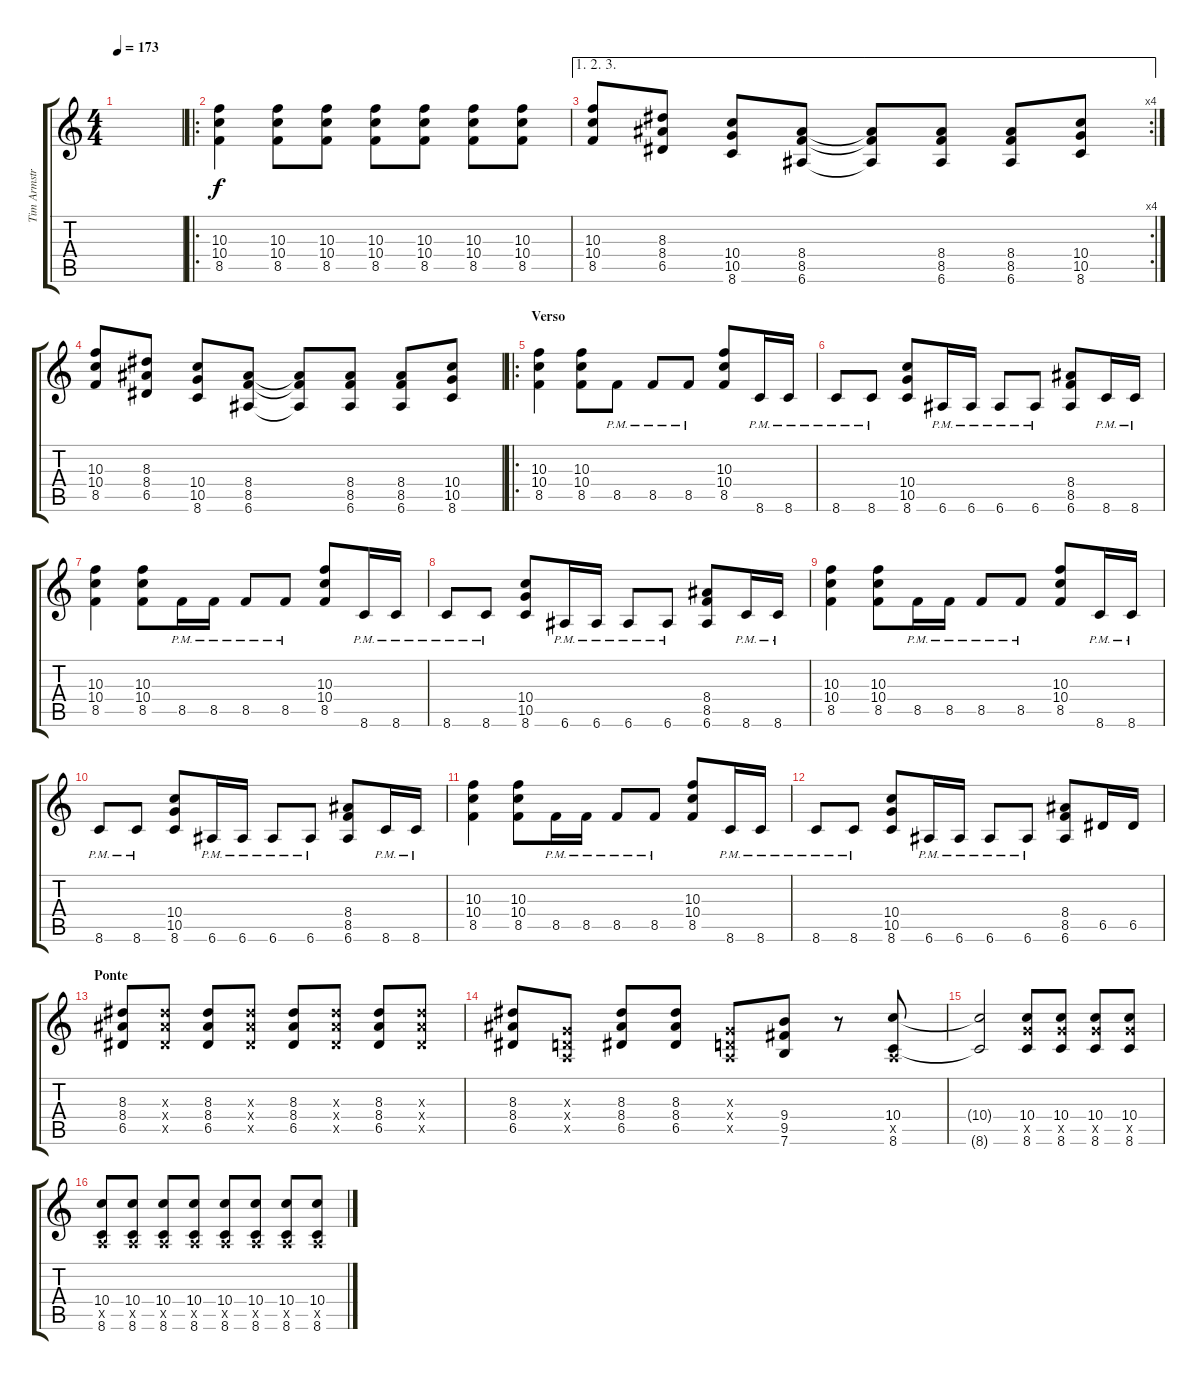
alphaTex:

\track ("Tim Armstrong" "Tim Armstr") {instrument distortionguitar}
\staff {score tabs}
\tuning (E4 B3 G3 D3 A2 E2) {hide}
\ts (4 4)
\tempo 173
\clef g2
\ks c
|
\ro
(10.3 10.4 8.5).4 (10.3 10.4 8.5).8 (10.3 10.4 8.5).8 (10.3 10.4 8.5).8 (10.3 10.4 8.5).8 (10.3 10.4 8.5).8 (10.3 10.4 8.5).8 |
\ae (1 2 3)
\rc 4
(10.3 10.4 8.5).8 (8.3 8.4 6.5).8 (10.4 10.5 8.6).8 (8.4 8.5 6.6).8 (8.4{t} 8.5{t} 6.6{t}).8 (8.4 8.5 6.6).8 (8.4 8.5 6.6).8 (10.4 10.5 8.6).8 |
(10.3 10.4 8.5).8 (8.3 8.4 6.5).8 (10.4 10.5 8.6).8 (8.4 8.5 6.6).8 (8.4{t} 8.5{t} 6.6{t}).8 (8.4 8.5 6.6).8 (8.4 8.5 6.6).8 (10.4 10.5 8.6).8 |
\ro
\section ("" "Verso")
(10.3 10.4 8.5).4 (10.3 10.4 8.5).8 8.5{pm}.8 8.5{pm}.8 8.5{pm}.8 (10.3 10.4 8.5).8 8.6{pm}.16 8.6{pm}.16 |
8.6{pm}.8 8.6{pm}.8 (10.4 10.5 8.6).8 6.6{pm}.16 6.6{pm}.16 6.6{pm}.8 6.6{pm}.8 (8.4 8.5 6.6).8 8.6{pm}.16 8.6{pm}.16 |
(10.3 10.4 8.5).4 (10.3 10.4 8.5).8 8.5{pm}.16 8.5{pm}.16 8.5{pm}.8 8.5{pm}.8 (10.3 10.4 8.5).8 8.6{pm}.16 8.6{pm}.16 |
8.6{pm}.8 8.6{pm}.8 (10.4 10.5 8.6).8 6.6{pm}.16 6.6{pm}.16 6.6{pm}.8 6.6{pm}.8 (8.4 8.5 6.6).8 8.6{pm}.16 8.6{pm}.16 |
(10.3 10.4 8.5).4 (10.3 10.4 8.5).8 8.5{pm}.16 8.5{pm}.16 8.5{pm}.8 8.5{pm}.8 (10.3 10.4 8.5).8 8.6{pm}.16 8.6{pm}.16 |
8.6{pm}.8 8.6{pm}.8 (10.4 10.5 8.6).8 6.6{pm}.16 6.6{pm}.16 6.6{pm}.8 6.6{pm}.8 (8.4 8.5 6.6).8 8.6{pm}.16 8.6{pm}.16 |
(10.3 10.4 8.5).4 (10.3 10.4 8.5).8 8.5{pm}.16 8.5{pm}.16 8.5{pm}.8 8.5{pm}.8 (10.3 10.4 8.5).8 8.6{pm}.16 8.6{pm}.16 |
8.6{pm}.8 8.6{pm}.8 (10.4 10.5 8.6).8 6.6{pm}.16 6.6{pm}.16 6.6{pm}.8 6.6{pm}.8 (8.4 8.5 6.6).8 6.5.16 6.5.16 |
\section ("" "Ponte")
(8.3 8.4 6.5).8 (8.3{x} 8.4{x} 6.5{x}).8 (8.3 8.4 6.5).8 (8.3{x} 8.4{x} 6.5{x}).8 (8.3 8.4 6.5).8 (8.3{x} 8.4{x} 6.5{x}).8 (8.3 8.4 6.5).8 (8.3{x} 8.4{x} 6.5{x}).8 |
(8.3 8.4 6.5).8 (0.3{x} 0.4{x} 0.5{x}).8 (8.3 8.4 6.5).8 (8.3 8.4 6.5).8 (0.3{x} 0.4{x} 0.5{x}).8 (9.4 9.5 7.6).8 r.8 (10.4 0.5{x} 8.6).8 |
(10.4{t} 8.6{t}).2 (10.4 10.5{x} 8.6).8 (10.4 10.5{x} 8.6).8 (10.4 10.5{x} 8.6).8 (10.4 10.5{x} 8.6).8 |
(10.4 0.5{x} 8.6).8 (10.4 0.5{x} 8.6).8 (10.4 0.5{x} 8.6).8 (10.4 0.5{x} 8.6).8 (10.4 0.5{x} 8.6).8 (10.4 0.5{x} 8.6).8 (10.4 0.5{x} 8.6).8 (10.4 0.5{x} 8.6).8
